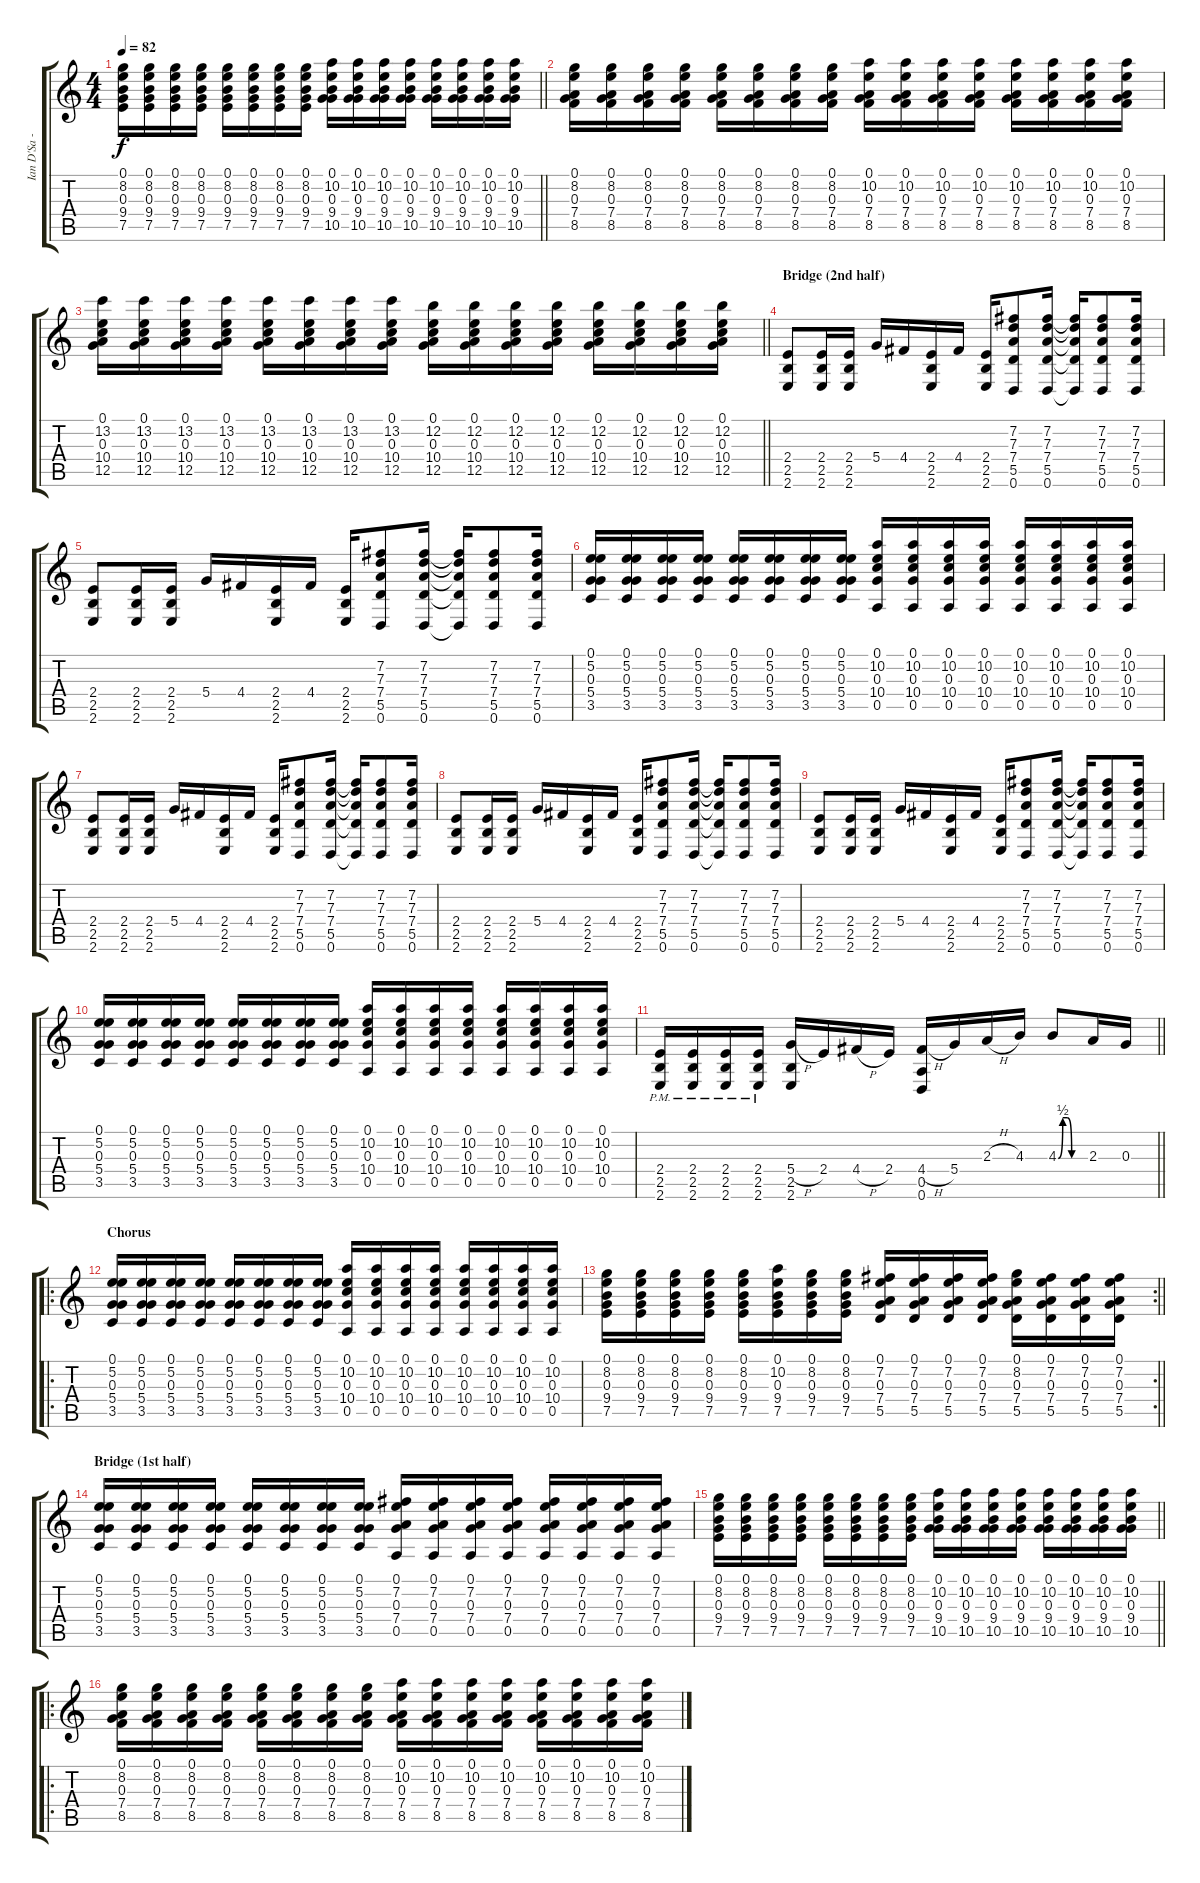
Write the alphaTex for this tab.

\track ("Ian D'Sa - Rhythm Guitar (Clean Electri" "Ian D'Sa -") {instrument electricguitarclean}
\staff {score tabs}
\tuning (E4 B3 G3 D3 A2 D2) {hide}
\ts (4 4)
\tempo 82
\clef g2
\barLineRight lightlight
\ks c
(0.1 8.2 0.3 9.4 7.5).16{dy f} (0.1 8.2 0.3 9.4 7.5).16 (0.1 8.2 0.3 9.4 7.5).16 (0.1 8.2 0.3 9.4 7.5).16 (0.1 8.2 0.3 9.4 7.5).16 (0.1 8.2 0.3 9.4 7.5).16 (0.1 8.2 0.3 9.4 7.5).16 (0.1 8.2 0.3 9.4 7.5).16 (0.1 10.2 0.3 9.4 10.5).16 (0.1 10.2 0.3 9.4 10.5).16 (0.1 10.2 0.3 9.4 10.5).16 (0.1 10.2 0.3 9.4 10.5).16 (0.1 10.2 0.3 9.4 10.5).16 (0.1 10.2 0.3 9.4 10.5).16 (0.1 10.2 0.3 9.4 10.5).16 (0.1 10.2 0.3 9.4 10.5).16 |
(0.1 8.2 0.3 7.4 8.5).16 (0.1 8.2 0.3 7.4 8.5).16 (0.1 8.2 0.3 7.4 8.5).16 (0.1 8.2 0.3 7.4 8.5).16 (0.1 8.2 0.3 7.4 8.5).16 (0.1 8.2 0.3 7.4 8.5).16 (0.1 8.2 0.3 7.4 8.5).16 (0.1 8.2 0.3 7.4 8.5).16 (0.1 10.2 0.3 7.4 8.5).16 (0.1 10.2 0.3 7.4 8.5).16 (0.1 10.2 0.3 7.4 8.5).16 (0.1 10.2 0.3 7.4 8.5).16 (0.1 10.2 0.3 7.4 8.5).16 (0.1 10.2 0.3 7.4 8.5).16 (0.1 10.2 0.3 7.4 8.5).16 (0.1 10.2 0.3 7.4 8.5).16 |
\barLineRight lightlight
(0.1 13.2 0.3 10.4 12.5).16 (0.1 13.2 0.3 10.4 12.5).16 (0.1 13.2 0.3 10.4 12.5).16 (0.1 13.2 0.3 10.4 12.5).16 (0.1 13.2 0.3 10.4 12.5).16 (0.1 13.2 0.3 10.4 12.5).16 (0.1 13.2 0.3 10.4 12.5).16 (0.1 13.2 0.3 10.4 12.5).16 (0.1 12.2 0.3 10.4 12.5).16 (0.1 12.2 0.3 10.4 12.5).16 (0.1 12.2 0.3 10.4 12.5).16 (0.1 12.2 0.3 10.4 12.5).16 (0.1 12.2 0.3 10.4 12.5).16 (0.1 12.2 0.3 10.4 12.5).16 (0.1 12.2 0.3 10.4 12.5).16 (0.1 12.2 0.3 10.4 12.5).16 |
\section ("" "Bridge (2nd half)")
(2.4 2.5 2.6).8 (2.4 2.5 2.6).16 (2.4 2.5 2.6).16 5.4.16 4.4.16 (2.4 2.5 2.6).16 4.4.16 (2.4 2.5 2.6).16 (7.2 7.3 7.4 5.5 0.6).8 (7.2 7.3 7.4 5.5 0.6).16 (7.2{t} 7.3{t} 7.4{t} 5.5{t} 0.6{t}).16 (7.2 7.3 7.4 5.5 0.6).8 (7.2 7.3 7.4 5.5 0.6).16 |
(2.4 2.5 2.6).8 (2.4 2.5 2.6).16 (2.4 2.5 2.6).16 5.4.16 4.4.16 (2.4 2.5 2.6).16 4.4.16 (2.4 2.5 2.6).16 (7.2 7.3 7.4 5.5 0.6).8 (7.2 7.3 7.4 5.5 0.6).16 (7.2{t} 7.3{t} 7.4{t} 5.5{t} 0.6{t}).16 (7.2 7.3 7.4 5.5 0.6).8 (7.2 7.3 7.4 5.5 0.6).16 |
(0.1 5.2 0.3 5.4 3.5).16 (0.1 5.2 0.3 5.4 3.5).16 (0.1 5.2 0.3 5.4 3.5).16 (0.1 5.2 0.3 5.4 3.5).16 (0.1 5.2 0.3 5.4 3.5).16 (0.1 5.2 0.3 5.4 3.5).16 (0.1 5.2 0.3 5.4 3.5).16 (0.1 5.2 0.3 5.4 3.5).16 (0.1 10.2 0.3 10.4 0.5).16 (0.1 10.2 0.3 10.4 0.5).16 (0.1 10.2 0.3 10.4 0.5).16 (0.1 10.2 0.3 10.4 0.5).16 (0.1 10.2 0.3 10.4 0.5).16 (0.1 10.2 0.3 10.4 0.5).16 (0.1 10.2 0.3 10.4 0.5).16 (0.1 10.2 0.3 10.4 0.5).16 |
(2.4 2.5 2.6).8 (2.4 2.5 2.6).16 (2.4 2.5 2.6).16 5.4.16 4.4.16 (2.4 2.5 2.6).16 4.4.16 (2.4 2.5 2.6).16 (7.2 7.3 7.4 5.5 0.6).8 (7.2 7.3 7.4 5.5 0.6).16 (7.2{t} 7.3{t} 7.4{t} 5.5{t} 0.6{t}).16 (7.2 7.3 7.4 5.5 0.6).8 (7.2 7.3 7.4 5.5 0.6).16 |
(2.4 2.5 2.6).8 (2.4 2.5 2.6).16 (2.4 2.5 2.6).16 5.4.16 4.4.16 (2.4 2.5 2.6).16 4.4.16 (2.4 2.5 2.6).16 (7.2 7.3 7.4 5.5 0.6).8 (7.2 7.3 7.4 5.5 0.6).16 (7.2{t} 7.3{t} 7.4{t} 5.5{t} 0.6{t}).16 (7.2 7.3 7.4 5.5 0.6).8 (7.2 7.3 7.4 5.5 0.6).16 |
(2.4 2.5 2.6).8 (2.4 2.5 2.6).16 (2.4 2.5 2.6).16 5.4.16 4.4.16 (2.4 2.5 2.6).16 4.4.16 (2.4 2.5 2.6).16 (7.2 7.3 7.4 5.5 0.6).8 (7.2 7.3 7.4 5.5 0.6).16 (7.2{t} 7.3{t} 7.4{t} 5.5{t} 0.6{t}).16 (7.2 7.3 7.4 5.5 0.6).8 (7.2 7.3 7.4 5.5 0.6).16 |
(0.1 5.2 0.3 5.4 3.5).16 (0.1 5.2 0.3 5.4 3.5).16 (0.1 5.2 0.3 5.4 3.5).16 (0.1 5.2 0.3 5.4 3.5).16 (0.1 5.2 0.3 5.4 3.5).16 (0.1 5.2 0.3 5.4 3.5).16 (0.1 5.2 0.3 5.4 3.5).16 (0.1 5.2 0.3 5.4 3.5).16 (0.1 10.2 0.3 10.4 0.5).16 (0.1 10.2 0.3 10.4 0.5).16 (0.1 10.2 0.3 10.4 0.5).16 (0.1 10.2 0.3 10.4 0.5).16 (0.1 10.2 0.3 10.4 0.5).16 (0.1 10.2 0.3 10.4 0.5).16 (0.1 10.2 0.3 10.4 0.5).16 (0.1 10.2 0.3 10.4 0.5).16 |
\barLineRight lightlight
(2.4{pm} 2.5 2.6).16 (2.4{pm} 2.5 2.6).16 (2.4{pm} 2.5 2.6).16 (2.4{pm} 2.5 2.6).16 (5.4{h} 2.5 2.6).16 2.4.16 4.4{h}.16 2.4.16 (4.4{h} 0.5 0.6).16 5.4.16 2.3{h}.16 4.3.16 4.3{be (custom 0 0 10 2 20 2 30 0 60 0)}.8 2.3.16 0.3.16 |
\ro
\section ("" "Chorus")
(0.1 5.2 0.3 5.4 3.5).16 (0.1 5.2 0.3 5.4 3.5).16 (0.1 5.2 0.3 5.4 3.5).16 (0.1 5.2 0.3 5.4 3.5).16 (0.1 5.2 0.3 5.4 3.5).16 (0.1 5.2 0.3 5.4 3.5).16 (0.1 5.2 0.3 5.4 3.5).16 (0.1 5.2 0.3 5.4 3.5).16 (0.1 10.2 0.3 10.4 0.5).16 (0.1 10.2 0.3 10.4 0.5).16 (0.1 10.2 0.3 10.4 0.5).16 (0.1 10.2 0.3 10.4 0.5).16 (0.1 10.2 0.3 10.4 0.5).16 (0.1 10.2 0.3 10.4 0.5).16 (0.1 10.2 0.3 10.4 0.5).16 (0.1 10.2 0.3 10.4 0.5).16 |
\rc 2
\barLineRight lightlight
(0.1 8.2 0.3 9.4 7.5).16 (0.1 8.2 0.3 9.4 7.5).16 (0.1 8.2 0.3 9.4 7.5).16 (0.1 8.2 0.3 9.4 7.5).16 (0.1 8.2 0.3 9.4 7.5).16 (0.1 10.2 0.3 9.4 7.5).16 (0.1 8.2 0.3 9.4 7.5).16 (0.1 8.2 0.3 9.4 7.5).16 (0.1 7.2 0.3 7.4 5.5).16 (0.1 7.2 0.3 7.4 5.5).16 (0.1 7.2 0.3 7.4 5.5).16 (0.1 7.2 0.3 7.4 5.5).16 (0.1 8.2 0.3 7.4 5.5).16 (0.1 7.2 0.3 7.4 5.5).16 (0.1 7.2 0.3 7.4 5.5).16 (0.1 7.2 0.3 7.4 5.5).16 |
\section ("" "Bridge (1st half)")
(0.1 5.2 0.3 5.4 3.5).16 (0.1 5.2 0.3 5.4 3.5).16 (0.1 5.2 0.3 5.4 3.5).16 (0.1 5.2 0.3 5.4 3.5).16 (0.1 5.2 0.3 5.4 3.5).16 (0.1 5.2 0.3 5.4 3.5).16 (0.1 5.2 0.3 5.4 3.5).16 (0.1 5.2 0.3 5.4 3.5).16 (0.1 7.2 0.3 7.4 0.5).16 (0.1 7.2 0.3 7.4 0.5).16 (0.1 7.2 0.3 7.4 0.5).16 (0.1 7.2 0.3 7.4 0.5).16 (0.1 7.2 0.3 7.4 0.5).16 (0.1 7.2 0.3 7.4 0.5).16 (0.1 7.2 0.3 7.4 0.5).16 (0.1 7.2 0.3 7.4 0.5).16 |
\barLineRight lightlight
(0.1 8.2 0.3 9.4 7.5).16 (0.1 8.2 0.3 9.4 7.5).16 (0.1 8.2 0.3 9.4 7.5).16 (0.1 8.2 0.3 9.4 7.5).16 (0.1 8.2 0.3 9.4 7.5).16 (0.1 8.2 0.3 9.4 7.5).16 (0.1 8.2 0.3 9.4 7.5).16 (0.1 8.2 0.3 9.4 7.5).16 (0.1 10.2 0.3 9.4 10.5).16 (0.1 10.2 0.3 9.4 10.5).16 (0.1 10.2 0.3 9.4 10.5).16 (0.1 10.2 0.3 9.4 10.5).16 (0.1 10.2 0.3 9.4 10.5).16 (0.1 10.2 0.3 9.4 10.5).16 (0.1 10.2 0.3 9.4 10.5).16 (0.1 10.2 0.3 9.4 10.5).16 |
\ro
(0.1 8.2 0.3 7.4 8.5).16 (0.1 8.2 0.3 7.4 8.5).16 (0.1 8.2 0.3 7.4 8.5).16 (0.1 8.2 0.3 7.4 8.5).16 (0.1 8.2 0.3 7.4 8.5).16 (0.1 8.2 0.3 7.4 8.5).16 (0.1 8.2 0.3 7.4 8.5).16 (0.1 8.2 0.3 7.4 8.5).16 (0.1 10.2 0.3 7.4 8.5).16 (0.1 10.2 0.3 7.4 8.5).16 (0.1 10.2 0.3 7.4 8.5).16 (0.1 10.2 0.3 7.4 8.5).16 (0.1 10.2 0.3 7.4 8.5).16 (0.1 10.2 0.3 7.4 8.5).16 (0.1 10.2 0.3 7.4 8.5).16 (0.1 10.2 0.3 7.4 8.5).16
